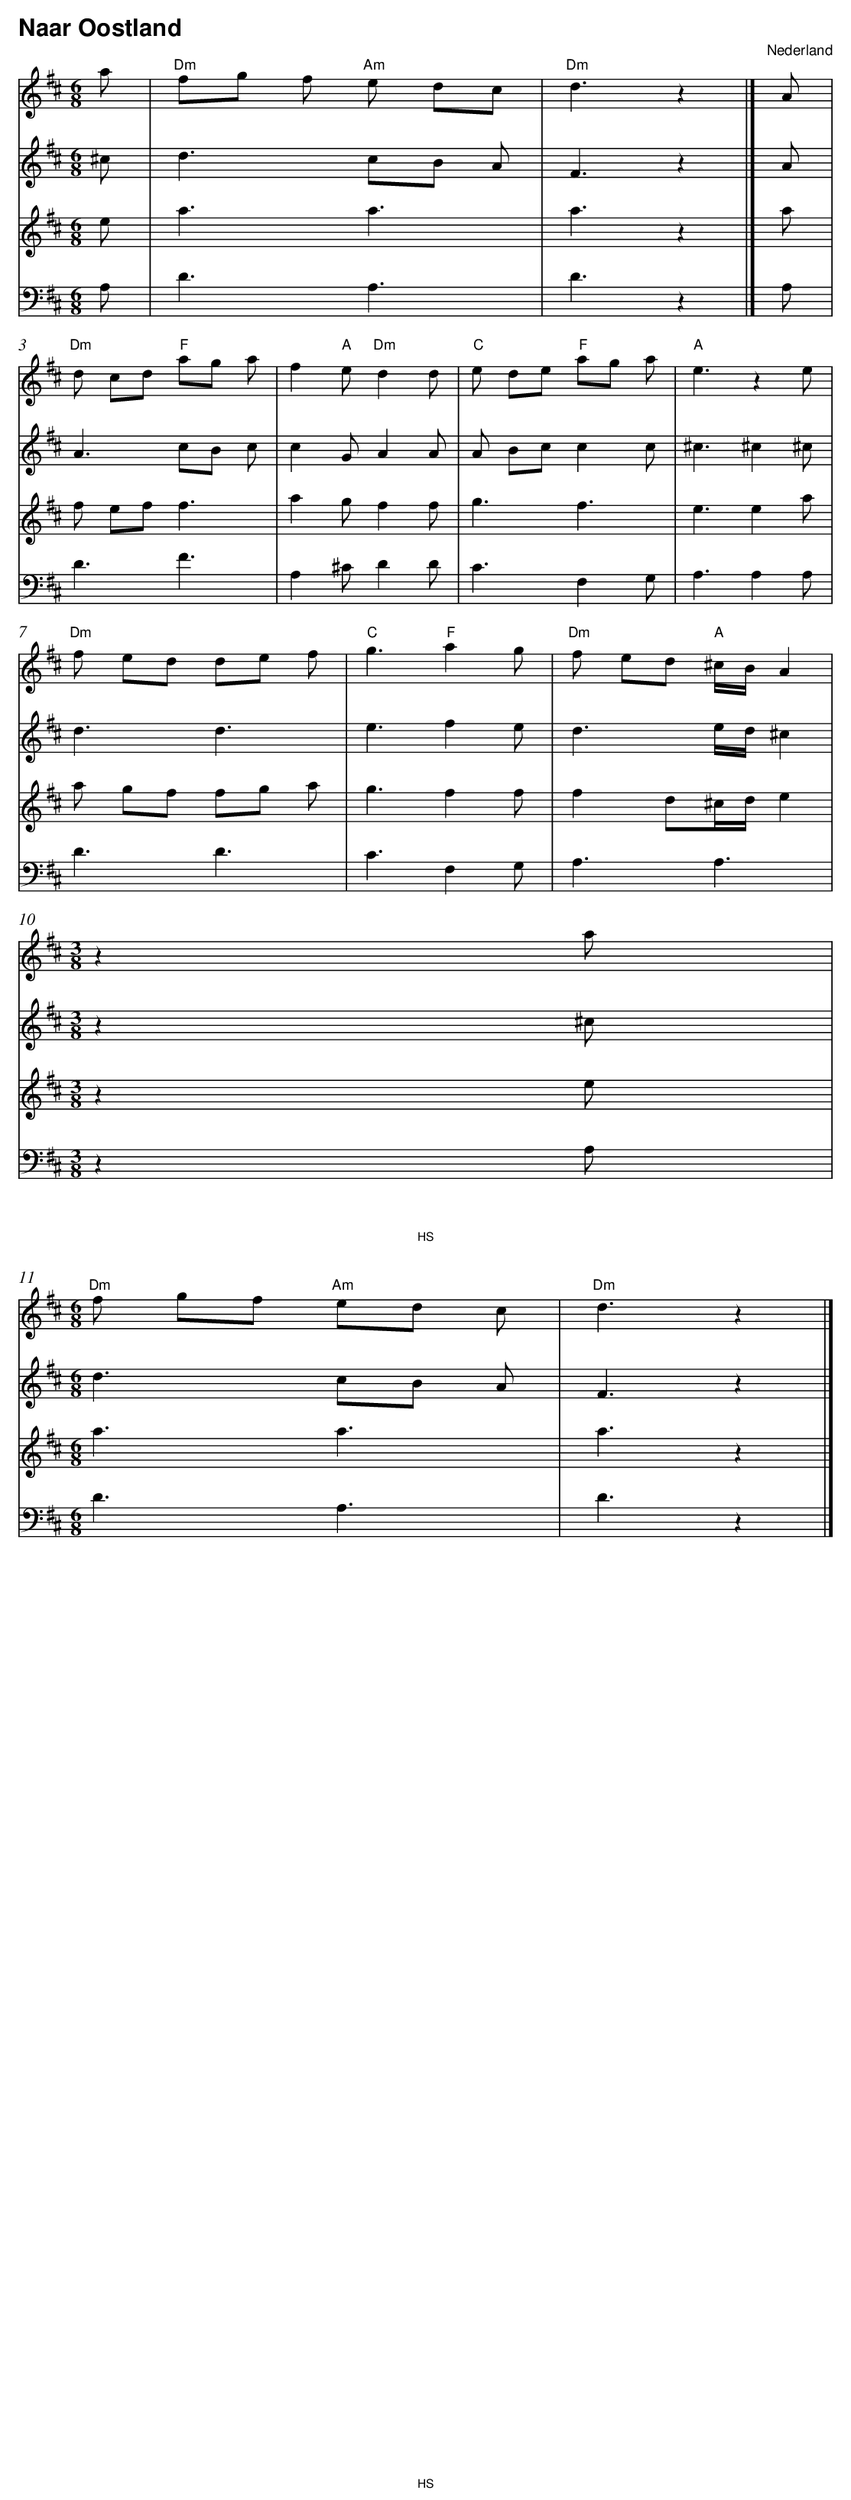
X:1
T:Naar Oostland
O:Nederland
M:6/8
L:1/8
Q:1/4=98
K:D
V:1
a |"Dm" fg f"Am" e dc |"Dm" d3 z2 |]A|
"Dm" d cd "F" ag a|f2 "A" e"Dm" d2 d|"C" e de "F" ag a|"A" e3 z2 e|
"Dm" f ed de f|"C" g3 "F" a2 g|"Dm" f ed "A" ^c/B/A2 |
M:3/8
z2 a|
M:6/8
"Dm" f gf "Am" ed c|"Dm" d3 z2 |]
V:2
^c|d3 cB A|F3 z2 |]A|
A3 cB c|c2 GA2 A|A Bc c2 c|^c3 ^c2 ^c|
d3 d3 |e3 f2 e|d3 e/d/^c2 |
M:3/8
z2 ^c|
M:6/8
d3 cB A|F3 z2 |]
V:3
e|a3 a3 |a3 z2 |]a|
f ef f3 |a2 gf2 f|g3 f3 |e3 e2 a|
a gf fg a|g3 f2 f|f2 d^c/d/ e2 |
M:3/8
z2 e|
M:6/8
a3 a3 |a3 z2 |]
V:4
A,|D3 A,3 |D3 z2 |]A,|
D3 F3 |A,2 ^CD2 D|C3 F,2 G,|A,3 A,2 A,|
D3 D3 |C3 F,2 G,|A,3 A,3 |
M:3/8
z2 A,|
M:6/8
D3 A,3 |D3 z2 |]
